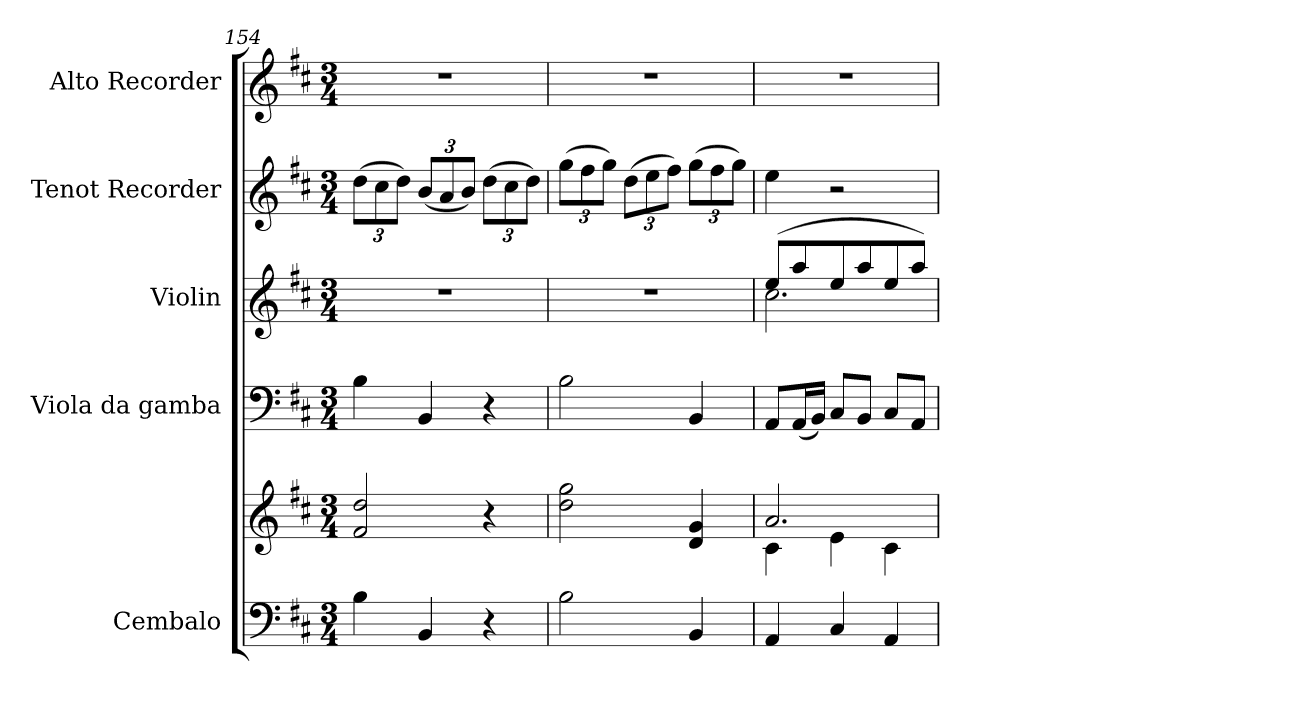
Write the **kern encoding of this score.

**kern	**kern	**kern	**kern	**kern	**kern
*part5	*part5	*part4	*part3	*part2	*part1
*staff6	*staff5	*staff4	*staff3	*staff2	*staff1
*I"Cembalo	*	*I"Viola da gamba	*I"Violin	*I"Tenot Recorder	*I"Alto Recorder
*	*	*I'Vla. d. g.	*I'Vln.	*I'T. Rec.	*I'A. Rec
!!LO:LB:g=z
*clefF4	*clefG2	*clefF4	*clefG2	*clefG2	*clefG2
*k[f#c#]	*k[f#c#]	*k[f#c#]	*k[f#c#]	*k[f#c#]	*k[f#c#]
*M3/4	*M3/4	*M3/4	*M3/4	*M3/4	*M3/4
*	*	*	*	*Xbrackettup	*
=154	=154	=154	=154	=154	=154
4B\	2f#/ 2dd/	4B\	2.r	(12dd\L	2.r
.	.	.	.	12cc#\	.
.	.	.	.	12dd\J)	.
4BB/	.	4BB/	.	(12b/L	.
.	.	.	.	12a/	.
.	.	.	.	12b/J)	.
4r	4r	4r	.	(12dd\L	.
.	.	.	.	12cc#\	.
.	.	.	.	12dd\J)	.
=155	=155	=155	=155	=155	=155
2B\	2dd\ 2gg\	2B\	2.r	(12gg\L	2.r
.	.	.	.	12ff#\	.
.	.	.	.	12gg\J)	.
.	.	.	.	(12dd\L	.
.	.	.	.	12ee\	.
.	.	.	.	12ff#\J)	.
4BB/	4d/ 4g/	4BB/	.	(12gg\L	.
.	.	.	.	12ff#\	.
.	.	.	.	12gg\J)	.
=156	=156	=156	=156	=156	=156
*	*^	*	*^	*	*
4AA/	2.a/	4c#\	8AA/L	(8ee/L	2.cc#\	4ee\	2.r
.	.	.	(16AA/L	8aa/	.	.	.
.	.	.	16BB/JJ)	.	.	.	.
4C#/	.	4e\	8C#/L	8ee/	.	2r	.
.	.	.	8BB/J	8aa/	.	.	.
4AA/	.	4c#\	8C#/L	8ee/	.	.	.
.	.	.	8AA/J	8aa/J)	.	.	.
*	*v	*v	*	*v	*v	*	*
=	=	=	=	=	=
*-	*-	*-	*-	*-	*-
